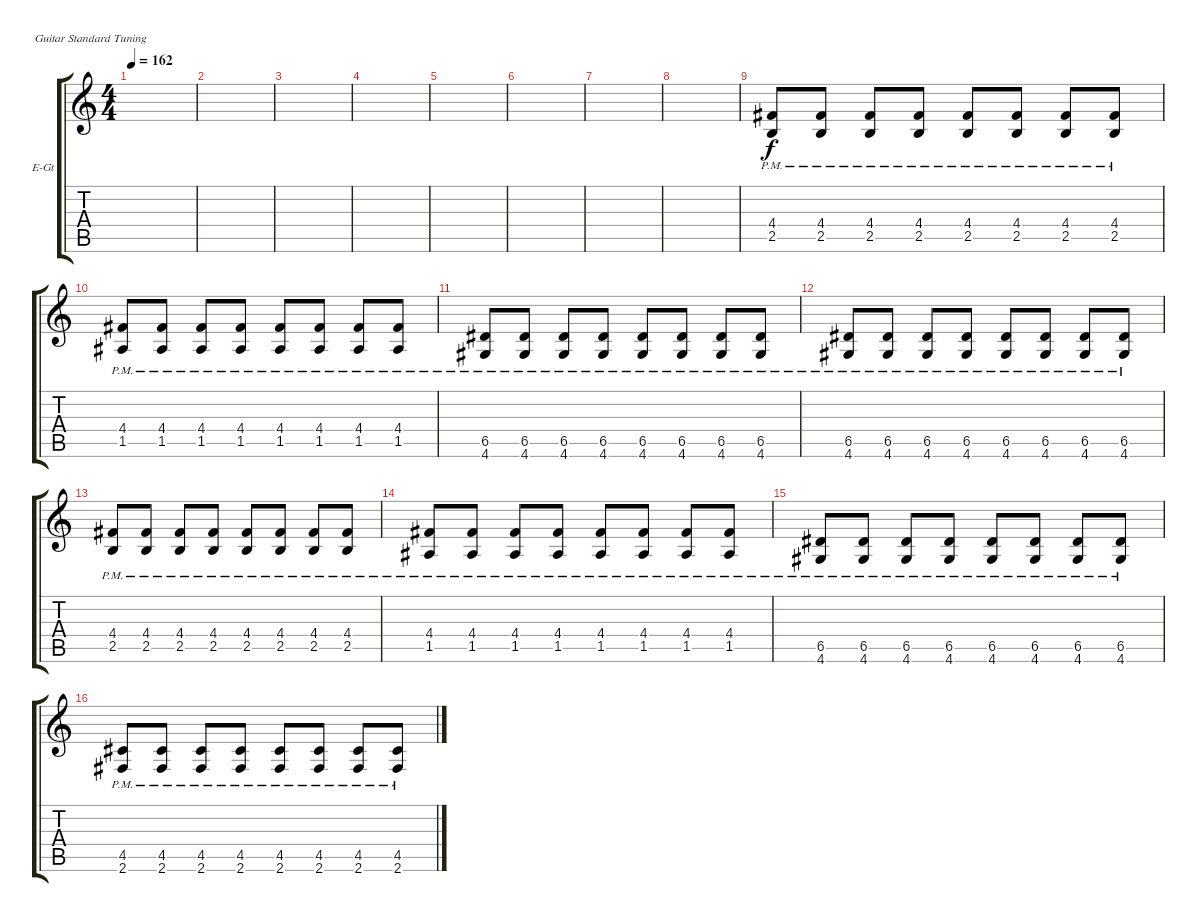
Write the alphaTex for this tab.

\defaultSystemsLayout 4
\bracketExtendMode groupsimilarinstruments
\firstSystemTrackNameOrientation horizontal
\otherSystemsTrackNameOrientation horizontal
\track ("Rythm/Distorted Guitar" "E-Gt") {instrument distortionguitar}
\staff {score tabs}
\tuning (E4 B3 G3 D3 A2 E2)
\ts (4 4)
\tempo 162
\clef g2
\ks c
|
|
|
|
|
|
|
|
(4.4{pm} 2.5{pm}).8 (4.4{pm} 2.5{pm}).8 (4.4{pm} 2.5{pm}).8 (4.4{pm} 2.5{pm}).8 (4.4{pm} 2.5{pm}).8 (4.4{pm} 2.5{pm}).8 (4.4{pm} 2.5{pm}).8 (4.4{pm} 2.5{pm}).8 |
(4.4{pm} 1.5{pm}).8 (4.4{pm} 1.5{pm}).8 (4.4{pm} 1.5{pm}).8 (4.4{pm} 1.5{pm}).8 (4.4{pm} 1.5{pm}).8 (4.4{pm} 1.5{pm}).8 (4.4{pm} 1.5{pm}).8 (4.4{pm} 1.5{pm}).8 |
(6.5{pm} 4.6{pm}).8 (6.5{pm} 4.6{pm}).8 (6.5{pm} 4.6{pm}).8 (6.5{pm} 4.6{pm}).8 (6.5{pm} 4.6{pm}).8 (6.5{pm} 4.6{pm}).8 (6.5{pm} 4.6{pm}).8 (6.5{pm} 4.6{pm}).8 |
(6.5{pm} 4.6{pm}).8 (6.5{pm} 4.6{pm}).8 (6.5{pm} 4.6{pm}).8 (6.5{pm} 4.6{pm}).8 (6.5{pm} 4.6{pm}).8 (6.5{pm} 4.6{pm}).8 (6.5{pm} 4.6{pm}).8 (6.5{pm} 4.6{pm}).8 |
(4.4{pm} 2.5{pm}).8 (4.4{pm} 2.5{pm}).8 (4.4{pm} 2.5{pm}).8 (4.4{pm} 2.5{pm}).8 (4.4{pm} 2.5{pm}).8 (4.4{pm} 2.5{pm}).8 (4.4{pm} 2.5{pm}).8 (4.4{pm} 2.5{pm}).8 |
(4.4{pm} 1.5{pm}).8 (4.4{pm} 1.5{pm}).8 (4.4{pm} 1.5{pm}).8 (4.4{pm} 1.5{pm}).8 (4.4{pm} 1.5{pm}).8 (4.4{pm} 1.5{pm}).8 (4.4{pm} 1.5{pm}).8 (4.4{pm} 1.5{pm}).8 |
(6.5{pm} 4.6{pm}).8 (6.5{pm} 4.6{pm}).8 (6.5{pm} 4.6{pm}).8 (6.5{pm} 4.6{pm}).8 (6.5{pm} 4.6{pm}).8 (6.5{pm} 4.6{pm}).8 (6.5{pm} 4.6{pm}).8 (6.5{pm} 4.6{pm}).8 |
(4.5{pm} 2.6{pm}).8 (4.5{pm} 2.6{pm}).8 (4.5{pm} 2.6{pm}).8 (4.5{pm} 2.6{pm}).8 (4.5{pm} 2.6{pm}).8 (4.5{pm} 2.6{pm}).8 (4.5{pm} 2.6{pm}).8 (4.5{pm} 2.6{pm}).8
